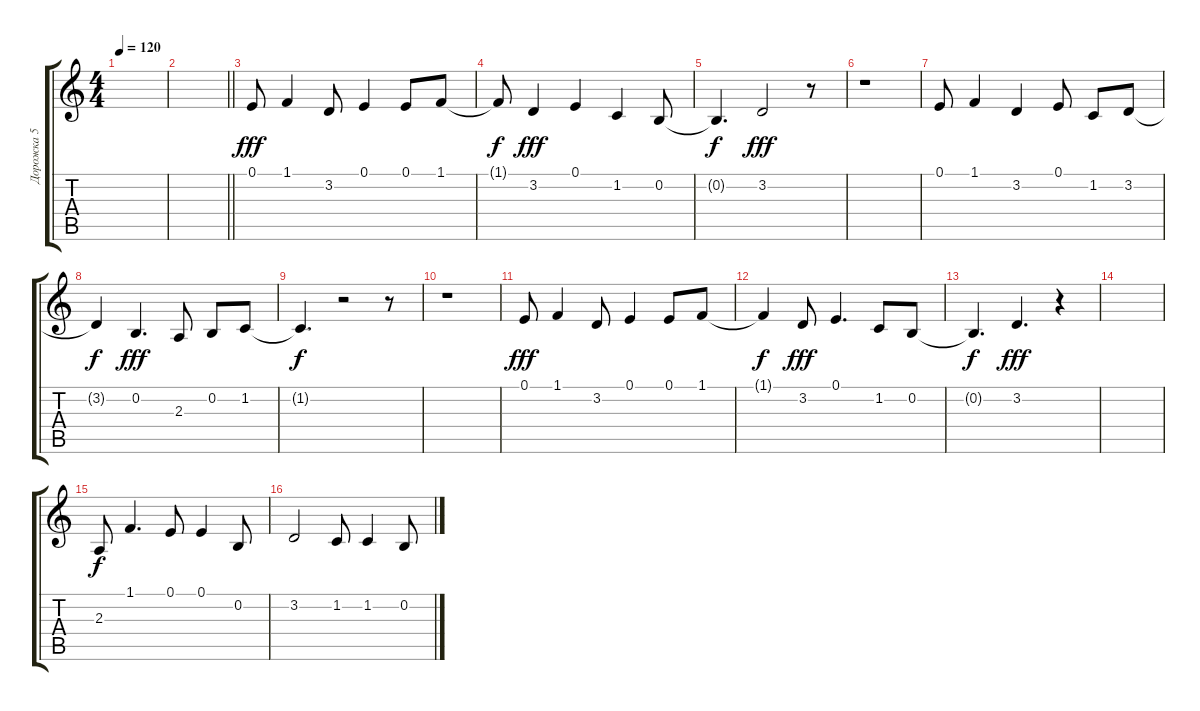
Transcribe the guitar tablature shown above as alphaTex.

\track ("Дорожка 5" "Дорожка 5") {instrument reedorgan}
\staff {score tabs}
\tuning (E4 B3 G3 D3 A2 E2) {hide}
\ts (4 4)
\tempo 120
\clef g2
\ks c
|
\barLineRight lightlight
|
0.1.8{dy fff} 1.1.4 3.2.8 0.1.4 0.1.8 1.1.8 |
1.1{t}.8{dy f} 3.2.4{dy fff} 0.1.4 1.2.4 0.2.8 |
0.2{t}.4{d dy f} 3.2.2{dy fff} r.8 |
r.1 |
0.1.8 1.1.4 3.2.4 0.1.8 1.2.8 3.2.8 |
3.2{t}.4{dy f} 0.2.4{d dy fff} 2.3.8 0.2.8 1.2.8 |
1.2{t}.4{d dy f} r.2 r.8 |
r.1 |
0.1.8{dy fff} 1.1.4 3.2.8 0.1.4 0.1.8 1.1.8 |
1.1{t}.4{dy f} 3.2.8{dy fff} 0.1.4{d} 1.2.8 0.2.8 |
0.2{t}.4{d dy f} 3.2.4{d dy fff} r.4 |
|
2.3.8{dy f} 1.1.4{d} 0.1.8 0.1.4 0.2.8 |
3.2.2 1.2.8 1.2.4 0.2.8
